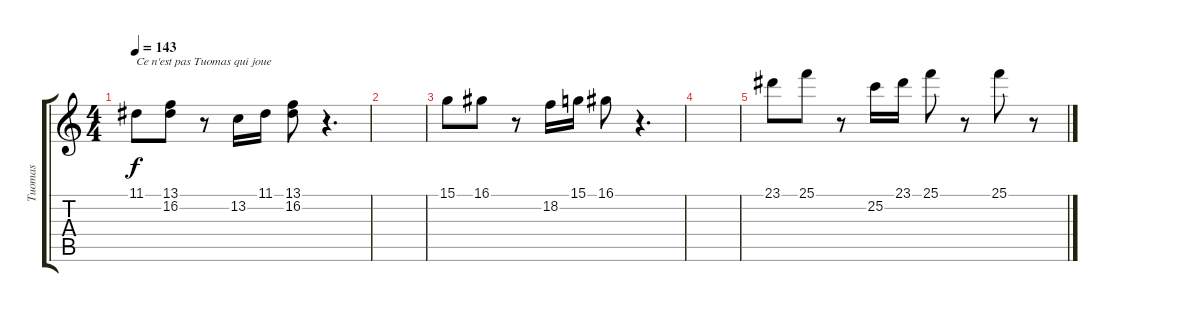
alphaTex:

\track ("Tuomas" "Tuomas") {instrument musicbox}
\staff {score tabs}
\tuning (E4 B3 G3 D3 A2 E2) {hide}
\ts (4 4)
\tempo 143
\clef g2
\ks c
11.1.8{txt "Ce n'est pas Tuomas qui joue" dy f instrument flute} (13.1 16.2).8 r.8 13.2.16 11.1.16 (13.1 16.2).8 r.4{d} |
|
15.1.8{instrument flute} 16.1.8 r.8 18.2.16 15.1.16 16.1.8 r.4{d} |
|
23.1.8{instrument flute} 25.1.8 r.8 25.2.16 23.1.16 25.1.8 r.8 25.1.8 r.8
